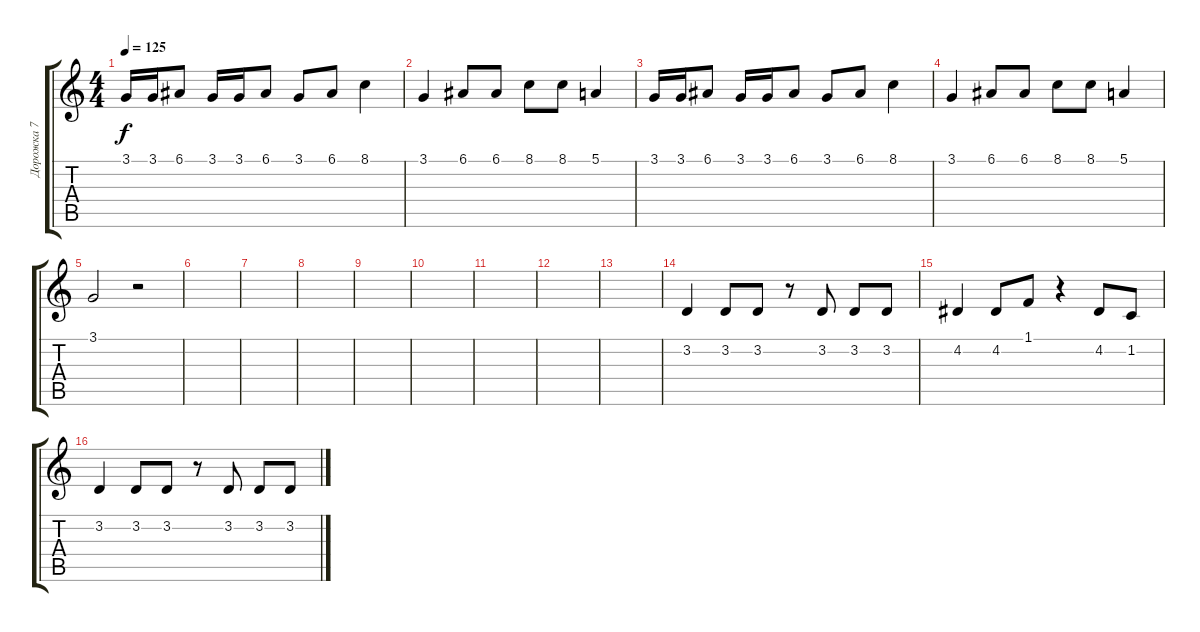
\track ("Дорожка 7" "Дорожка 7") {instrument honkytonkpiano}
\staff {score tabs}
\tuning (E4 B3 G3 D3 A2 E2) {hide}
\ts (4 4)
\tempo 125
\clef g2
\ks c
3.1.16{dy f} 3.1.16 6.1.8 3.1.16 3.1.16 6.1.8 3.1.8 6.1.8 8.1.4 |
3.1.4 6.1.8 6.1.8 8.1.8 8.1.8 5.1.4 |
3.1.16 3.1.16 6.1.8 3.1.16 3.1.16 6.1.8 3.1.8 6.1.8 8.1.4 |
3.1.4 6.1.8 6.1.8 8.1.8 8.1.8 5.1.4 |
3.1.2 r.2 |
|
|
|
|
|
|
|
|
3.2.4 3.2.8 3.2.8 r.8 3.2.8 3.2.8 3.2.8 |
4.2.4 4.2.8 1.1.8 r.4 4.2.8 1.2.8 |
3.2.4 3.2.8 3.2.8 r.8 3.2.8 3.2.8 3.2.8
